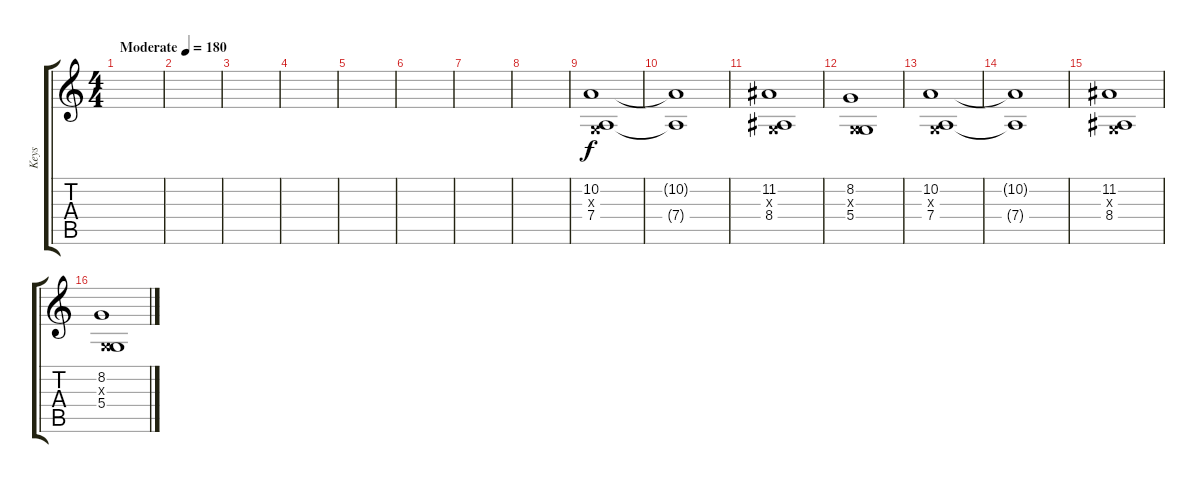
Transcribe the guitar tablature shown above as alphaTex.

\track ("Keys" "Keys") {instrument synthstrings2}
\staff {score tabs}
\tuning (E4 B3 G3 D3 A2 D2) {hide}
\ts (4 4)
\tempo (180 "Moderate")
\clef g2
\ks c
|
|
|
|
|
|
|
|
(10.2 0.3{x} 7.4).1 |
(10.2{t} 7.4{t}).1 |
(11.2 0.3{x} 8.4).1 |
(8.2 0.3{x} 5.4).1 |
(10.2 0.3{x} 7.4).1 |
(10.2{t} 7.4{t}).1 |
(11.2 0.3{x} 8.4).1 |
(8.2 0.3{x} 5.4).1
